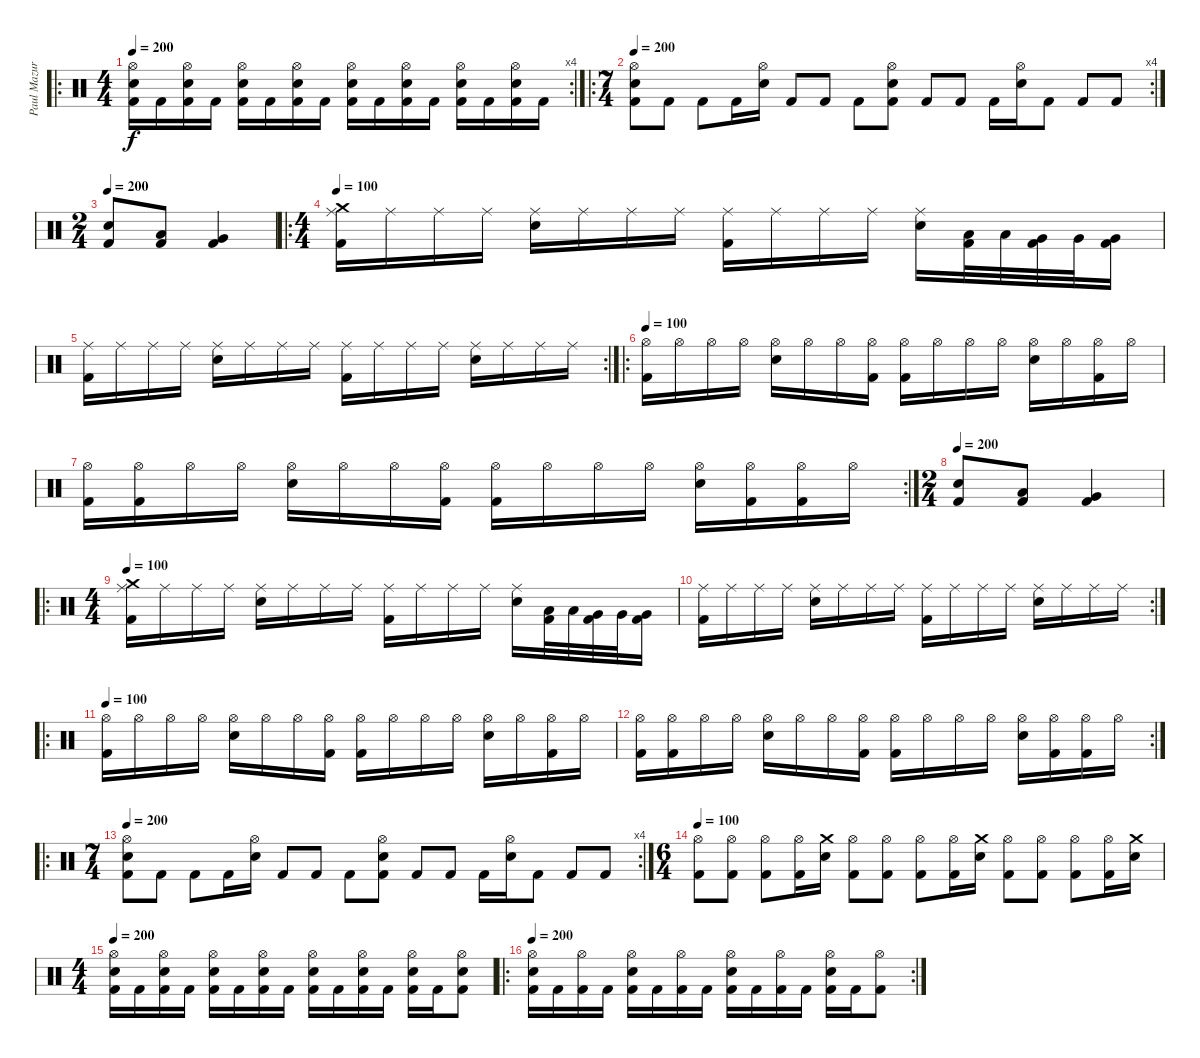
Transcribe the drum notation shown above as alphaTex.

\track ("Paul Mazurkiewicks" "Paul Mazur") {instrument percussion}
\staff {score}
\articulation defaults
\ro
\rc 4
\ts (4 4)
\tempo 200
\clef neutral
\ks c
("Hi-Hat (open)" "Electric Snare (hit)" "Kick (hit) 2").16{dy f} "Kick (hit) 2".16 ("Hi-Hat (open)" "Electric Snare (hit)" "Kick (hit) 2").16 "Kick (hit) 2".16 ("Hi-Hat (open)" "Electric Snare (hit)" "Kick (hit) 2").16 "Kick (hit) 2".16 ("Hi-Hat (open)" "Electric Snare (hit)" "Kick (hit) 2").16 "Kick (hit) 2".16 ("Hi-Hat (open)" "Electric Snare (hit)" "Kick (hit) 2").16 "Kick (hit) 2".16 ("Hi-Hat (open)" "Electric Snare (hit)" "Kick (hit) 2").16 "Kick (hit) 2".16 ("Hi-Hat (open)" "Electric Snare (hit)" "Kick (hit) 2").16 "Kick (hit) 2".16 ("Hi-Hat (open)" "Electric Snare (hit)" "Kick (hit) 2").16 "Kick (hit) 2".16 |
\ro
\rc 4
\ts (7 4)
\tempo 200
("Hi-Hat (open)" "Electric Snare (hit)" "Kick (hit) 2").8 "Kick (hit) 2".8 "Kick (hit) 2".8 "Kick (hit) 2".16 ("Hi-Hat (open)" "Electric Snare (hit)").16 "Kick (hit) 2".8 "Kick (hit) 2".8 "Kick (hit) 2".8 ("Hi-Hat (open)" "Electric Snare (hit)" "Kick (hit) 2").8 "Kick (hit) 2".8 "Kick (hit) 2".8 "Kick (hit) 2".16 ("Hi-Hat (open)" "Electric Snare (hit)").16 "Kick (hit) 2".8 "Kick (hit) 2".8 "Kick (hit) 2".8 |
\ts (2 4)
\tempo 200
("Electric Snare (hit)" "Kick (hit) 2").8 ("Low Tom (hit)" "Kick (hit) 2").8 ("Very Low Tom (hit)" "Kick (hit) 2").4 |
\ro
\ts (4 4)
\tempo 100
("Crash medium (hit)" "Ride (middle)" "Kick (hit) 2").16 "Ride (middle)".16 "Ride (middle)".16 "Ride (middle)".16 ("Ride (middle)" "Electric Snare (hit)").16 "Ride (middle)".16 "Ride (middle)".16 "Ride (middle)".16 ("Ride (middle)" "Kick (hit) 2").16 "Ride (middle)".16 "Ride (middle)".16 "Ride (middle)".16 ("Ride (middle)" "Electric Snare (hit)").16 ("Low Tom (hit)" "Kick (hit) 2").32 "Low Tom (hit)".32 ("Very Low Tom (hit)" "Kick (hit) 2").32 "Very Low Tom (hit)".32 ("Very Low Tom (hit)" "Kick (hit) 2").16 |
\rc 2
("Ride (middle)" "Kick (hit) 2").16 "Ride (middle)".16 "Ride (middle)".16 "Ride (middle)".16 ("Ride (middle)" "Electric Snare (hit)").16 "Ride (middle)".16 "Ride (middle)".16 "Ride (middle)".16 ("Ride (middle)" "Kick (hit) 2").16 "Ride (middle)".16 "Ride (middle)".16 "Ride (middle)".16 ("Ride (middle)" "Electric Snare (hit)").16 "Ride (middle)".16 "Ride (middle)".16 "Ride (middle)".16 |
\ro
\tempo 100
("Hi-Hat (open)" "Kick (hit) 2").16 "Hi-Hat (open)".16 "Hi-Hat (open)".16 "Hi-Hat (open)".16 ("Hi-Hat (open)" "Electric Snare (hit)").16 "Hi-Hat (open)".16 "Hi-Hat (open)".16 ("Hi-Hat (open)" "Kick (hit) 2").16 ("Hi-Hat (open)" "Kick (hit) 2").16 "Hi-Hat (open)".16 "Hi-Hat (open)".16 "Hi-Hat (open)".16 ("Hi-Hat (open)" "Electric Snare (hit)").16 "Hi-Hat (open)".16 ("Hi-Hat (open)" "Kick (hit) 2").16 "Hi-Hat (open)".16 |
\rc 2
("Hi-Hat (open)" "Kick (hit) 2").16 ("Hi-Hat (open)" "Kick (hit) 2").16 "Hi-Hat (open)".16 "Hi-Hat (open)".16 ("Hi-Hat (open)" "Electric Snare (hit)").16 "Hi-Hat (open)".16 "Hi-Hat (open)".16 ("Hi-Hat (open)" "Kick (hit) 2").16 ("Hi-Hat (open)" "Kick (hit) 2").16 "Hi-Hat (open)".16 "Hi-Hat (open)".16 "Hi-Hat (open)".16 ("Hi-Hat (open)" "Electric Snare (hit)").16 ("Hi-Hat (open)" "Kick (hit) 2").16 ("Hi-Hat (open)" "Kick (hit) 2").16 "Hi-Hat (open)".16 |
\ts (2 4)
\tempo 200
("Electric Snare (hit)" "Kick (hit) 2").8 ("Low Tom (hit)" "Kick (hit) 2").8 ("Very Low Tom (hit)" "Kick (hit) 2").4 |
\ro
\ts (4 4)
\tempo 100
("Crash medium (hit)" "Ride (middle)" "Kick (hit) 2").16 "Ride (middle)".16 "Ride (middle)".16 "Ride (middle)".16 ("Ride (middle)" "Electric Snare (hit)").16 "Ride (middle)".16 "Ride (middle)".16 "Ride (middle)".16 ("Ride (middle)" "Kick (hit) 2").16 "Ride (middle)".16 "Ride (middle)".16 "Ride (middle)".16 ("Ride (middle)" "Electric Snare (hit)").16 ("Low Tom (hit)" "Kick (hit) 2").32 "Low Tom (hit)".32 ("Very Low Tom (hit)" "Kick (hit) 2").32 "Very Low Tom (hit)".32 ("Very Low Tom (hit)" "Kick (hit) 2").16 |
\rc 2
("Ride (middle)" "Kick (hit) 2").16 "Ride (middle)".16 "Ride (middle)".16 "Ride (middle)".16 ("Ride (middle)" "Electric Snare (hit)").16 "Ride (middle)".16 "Ride (middle)".16 "Ride (middle)".16 ("Ride (middle)" "Kick (hit) 2").16 "Ride (middle)".16 "Ride (middle)".16 "Ride (middle)".16 ("Ride (middle)" "Electric Snare (hit)").16 "Ride (middle)".16 "Ride (middle)".16 "Ride (middle)".16 |
\ro
\tempo 100
("Hi-Hat (open)" "Kick (hit) 2").16 "Hi-Hat (open)".16 "Hi-Hat (open)".16 "Hi-Hat (open)".16 ("Hi-Hat (open)" "Electric Snare (hit)").16 "Hi-Hat (open)".16 "Hi-Hat (open)".16 ("Hi-Hat (open)" "Kick (hit) 2").16 ("Hi-Hat (open)" "Kick (hit) 2").16 "Hi-Hat (open)".16 "Hi-Hat (open)".16 "Hi-Hat (open)".16 ("Hi-Hat (open)" "Electric Snare (hit)").16 "Hi-Hat (open)".16 ("Hi-Hat (open)" "Kick (hit) 2").16 "Hi-Hat (open)".16 |
\rc 2
("Hi-Hat (open)" "Kick (hit) 2").16 ("Hi-Hat (open)" "Kick (hit) 2").16 "Hi-Hat (open)".16 "Hi-Hat (open)".16 ("Hi-Hat (open)" "Electric Snare (hit)").16 "Hi-Hat (open)".16 "Hi-Hat (open)".16 ("Hi-Hat (open)" "Kick (hit) 2").16 ("Hi-Hat (open)" "Kick (hit) 2").16 "Hi-Hat (open)".16 "Hi-Hat (open)".16 "Hi-Hat (open)".16 ("Hi-Hat (open)" "Electric Snare (hit)").16 ("Hi-Hat (open)" "Kick (hit) 2").16 ("Hi-Hat (open)" "Kick (hit) 2").16 "Hi-Hat (open)".16 |
\ro
\rc 4
\ts (7 4)
\tempo 200
("Hi-Hat (open)" "Electric Snare (hit)" "Kick (hit) 2").8 "Kick (hit) 2".8 "Kick (hit) 2".8 "Kick (hit) 2".16 ("Hi-Hat (open)" "Electric Snare (hit)").16 "Kick (hit) 2".8 "Kick (hit) 2".8 "Kick (hit) 2".8 ("Hi-Hat (open)" "Electric Snare (hit)" "Kick (hit) 2").8 "Kick (hit) 2".8 "Kick (hit) 2".8 "Kick (hit) 2".16 ("Hi-Hat (open)" "Electric Snare (hit)").16 "Kick (hit) 2".8 "Kick (hit) 2".8 "Kick (hit) 2".8 |
\ts (6 4)
\tempo 100
("Hi-Hat (open)" "Kick (hit) 2").8 ("Hi-Hat (open)" "Kick (hit) 2").8 ("Hi-Hat (open)" "Kick (hit) 2").8 ("Hi-Hat (open)" "Kick (hit) 2").16 ("Crash medium (hit)" "Electric Snare (hit)").16 ("Hi-Hat (open)" "Kick (hit) 2").8 ("Hi-Hat (open)" "Kick (hit) 2").8 ("Hi-Hat (open)" "Kick (hit) 2").8 ("Hi-Hat (open)" "Kick (hit) 2").16 ("Crash medium (hit)" "Electric Snare (hit)").16 ("Hi-Hat (open)" "Kick (hit) 2").8 ("Hi-Hat (open)" "Kick (hit) 2").8 ("Hi-Hat (open)" "Kick (hit) 2").8 ("Hi-Hat (open)" "Kick (hit) 2").16 ("Crash medium (hit)" "Electric Snare (hit)").16 |
\ts (4 4)
\tempo 200
("Hi-Hat (open)" "Electric Snare (hit)" "Kick (hit) 2").16 "Kick (hit) 2".16 ("Hi-Hat (open)" "Electric Snare (hit)" "Kick (hit) 2").16 "Kick (hit) 2".16 ("Hi-Hat (open)" "Electric Snare (hit)" "Kick (hit) 2").16 "Kick (hit) 2".16 ("Hi-Hat (open)" "Electric Snare (hit)" "Kick (hit) 2").16 "Kick (hit) 2".16 ("Hi-Hat (open)" "Electric Snare (hit)" "Kick (hit) 2").16 "Kick (hit) 2".16 ("Hi-Hat (open)" "Electric Snare (hit)" "Kick (hit) 2").16 "Kick (hit) 2".16 ("Hi-Hat (open)" "Electric Snare (hit)" "Kick (hit) 2").16 "Kick (hit) 2".16 ("Hi-Hat (open)" "Electric Snare (hit)" "Kick (hit) 2").8 |
\ro
\rc 2
\tempo 200
("Hi-Hat (open)" "Electric Snare (hit)" "Kick (hit) 2").16 "Kick (hit) 2".16 ("Hi-Hat (open)" "Kick (hit) 2").16 "Kick (hit) 2".16 ("Hi-Hat (open)" "Electric Snare (hit)" "Kick (hit) 2").16 "Kick (hit) 2".16 ("Hi-Hat (open)" "Kick (hit) 2").16 "Kick (hit) 2".16 ("Hi-Hat (open)" "Electric Snare (hit)" "Kick (hit) 2").16 "Kick (hit) 2".16 ("Hi-Hat (open)" "Kick (hit) 2").16 "Kick (hit) 2".16 ("Hi-Hat (open)" "Electric Snare (hit)" "Kick (hit) 2").16 "Kick (hit) 2".16 ("Hi-Hat (open)" "Kick (hit) 2").8
